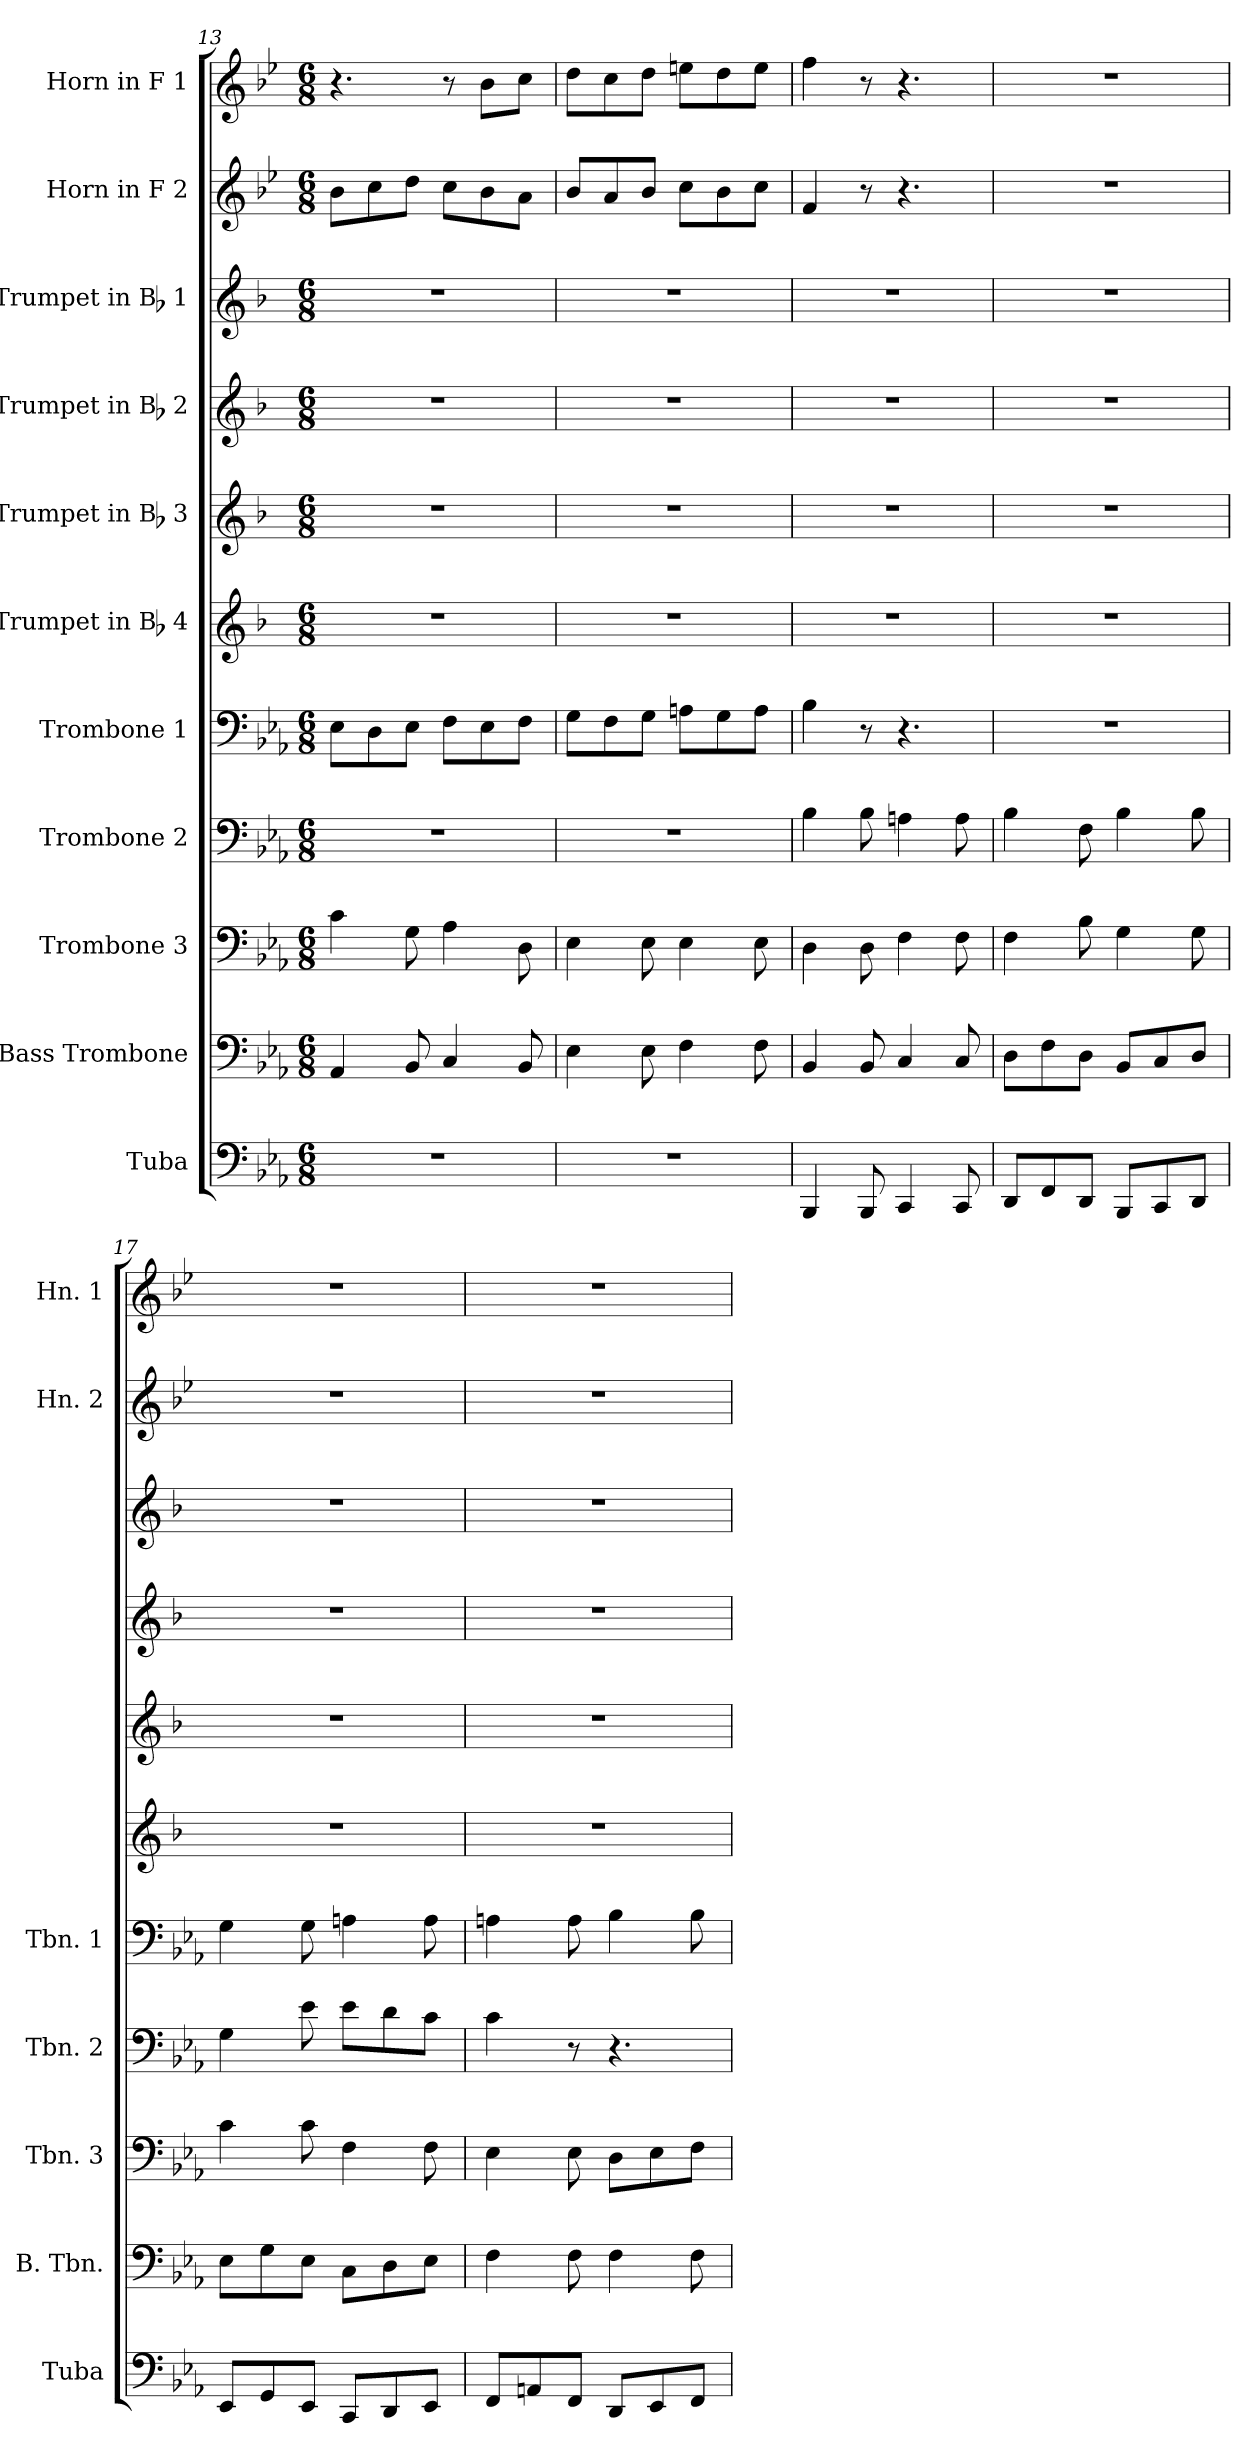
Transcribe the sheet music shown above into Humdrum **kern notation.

**kern	**kern	**kern	**kern	**kern	**kern	**kern	**kern	**kern	**kern	**kern
*part11	*part10	*part9	*part8	*part7	*part6	*part5	*part4	*part3	*part2	*part1
*staff11	*staff10	*staff9	*staff8	*staff7	*staff6	*staff5	*staff4	*staff3	*staff2	*staff1
*I"Tuba	*I"Bass Trombone	*I"Trombone 3	*I"Trombone 2	*I"Trombone 1	*I"Trumpet in Bb 4	*I"Trumpet in Bb 3	*I"Trumpet in Bb 2	*I"Trumpet in Bb 1	*I"Horn in F 2	*I"Horn in F 1
*I'Tuba	*I'B. Tbn.	*I'Tbn. 3	*I'Tbn. 2	*I'Tbn. 1	*	*	*	*	*I'Hn. 2	*I'Hn. 1
!!LO:PB:g=z
*clefF4	*clefF4	*clefF4	*clefF4	*clefF4	*clefG2	*clefG2	*clefG2	*clefG2	*clefG2	*clefG2
*	*	*	*	*	*ITrd1c2	*ITrd1c2	*ITrd1c2	*ITrd1c2	*ITrd4c7	*ITrd4c7
*k[b-e-a-]	*k[b-e-a-]	*k[b-e-a-]	*k[b-e-a-]	*k[b-e-a-]	*k[b-e-a-]	*k[b-e-a-]	*k[b-e-a-]	*k[b-e-a-]	*k[b-e-a-]	*k[b-e-a-]
*E-:	*E-:	*E-:	*E-:	*E-:	*E-:	*E-:	*E-:	*E-:	*E-:	*E-:
*M6/8	*M6/8	*M6/8	*M6/8	*M6/8	*M6/8	*M6/8	*M6/8	*M6/8	*M6/8	*M6/8
=13	=13	=13	=13	=13	=13	=13	=13	=13	=13	=13
2.r	4AA-/	4c\	2.r	8E-\L	2.r	2.r	2.r	2.r	8e-\L	4.r
.	.	.	.	8D\	.	.	.	.	8f\	.
.	8BB-/	8G\	.	8E-\J	.	.	.	.	8g\J	.
.	4C/	4A-\	.	8F\L	.	.	.	.	8f\L	8r
.	.	.	.	8E-\	.	.	.	.	8e-\	8e-\L
.	8BB-/	8D\	.	8F\J	.	.	.	.	8d\J	8f\J
=14	=14	=14	=14	=14	=14	=14	=14	=14	=14	=14
2.r	4E-\	4E-\	2.r	8G\L	2.r	2.r	2.r	2.r	8e-/L	8g\L
.	.	.	.	8F\	.	.	.	.	8d/	8f\
.	8E-\	8E-\	.	8G\J	.	.	.	.	8e-/J	8g\J
.	4F\	4E-\	.	8An\L	.	.	.	.	8f\L	8an\L
.	.	.	.	8G\	.	.	.	.	8e-\	8g\
.	8F\	8E-\	.	8A\J	.	.	.	.	8f\J	8a\J
=15	=15	=15	=15	=15	=15	=15	=15	=15	=15	=15
4BBB-/	4BB-/	4D\	4B-\	4B-\	2.r	2.r	2.r	2.r	4B-/	4b-\
8BBB-/	8BB-/	8D\	8B-\	8r	.	.	.	.	8r	8r
4CC/	4C/	4F\	4An\	4.r	.	.	.	.	4.r	4.r
8CC/	8C/	8F\	8A\	.	.	.	.	.	.	.
=16	=16	=16	=16	=16	=16	=16	=16	=16	=16	=16
8DD/L	8D\L	4F\	4B-\	2.r	2.r	2.r	2.r	2.r	2.r	2.r
8FF/	8F\	.	.	.	.	.	.	.	.	.
8DD/J	8D\J	8B-\	8F\	.	.	.	.	.	.	.
8BBB-/L	8BB-/L	4G\	4B-\	.	.	.	.	.	.	.
8CC/	8C/	.	.	.	.	.	.	.	.	.
8DD/J	8D/J	8G\	8B-\	.	.	.	.	.	.	.
=17	=17	=17	=17	=17	=17	=17	=17	=17	=17	=17
8EE-/L	8E-\L	4c\	4G\	4G\	2.r	2.r	2.r	2.r	2.r	2.r
8GG/	8G\	.	.	.	.	.	.	.	.	.
8EE-/J	8E-\J	8c\	8e-\	8G\	.	.	.	.	.	.
8CC/L	8C\L	4F\	8e-\L	4An\	.	.	.	.	.	.
8DD/	8D\	.	8d\	.	.	.	.	.	.	.
8EE-/J	8E-\J	8F\	8c\J	8A\	.	.	.	.	.	.
=18	=18	=18	=18	=18	=18	=18	=18	=18	=18	=18
8FF/L	4F\	4E-\	4c\	4An\	2.r	2.r	2.r	2.r	2.r	2.r
8AAn/	.	.	.	.	.	.	.	.	.	.
8FF/J	8F\	8E-\	8r	8A\	.	.	.	.	.	.
8DD/L	4F\	8D\L	4.r	4B-\	.	.	.	.	.	.
8EE-/	.	8E-\	.	.	.	.	.	.	.	.
8FF/J	8F\	8F\J	.	8B-\	.	.	.	.	.	.
=	=	=	=	=	=	=	=	=	=	=
*-	*-	*-	*-	*-	*-	*-	*-	*-	*-	*-
